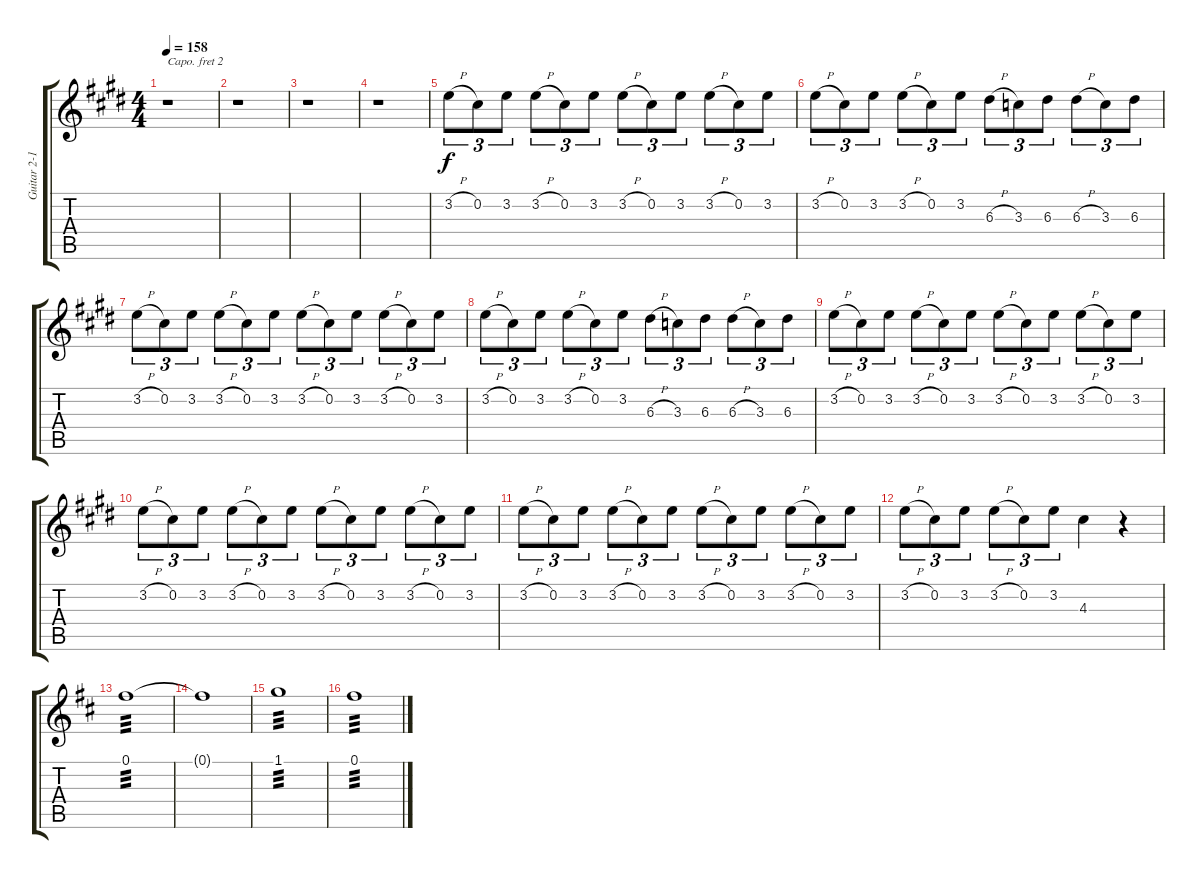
\track ("Guitar 2-1" "Guitar 2-1") {instrument acousticguitarnylon}
\staff {score tabs}
\capo 2
\tuning (E4 B3 G3 D3 A2 E2) {hide}
\ts (4 4)
\tempo 158
\clef g2
\ks e
r.1{dy mf} |
r.1 |
r.1 |
r.1 |
3.2{h}.8{tu (3 2) dy f balance 3} 0.2.8{tu (3 2)} 3.2.8{tu (3 2)} 3.2{h}.8{tu (3 2)} 0.2.8{tu (3 2)} 3.2.8{tu (3 2)} 3.2{h}.8{tu (3 2)} 0.2.8{tu (3 2)} 3.2.8{tu (3 2)} 3.2{h}.8{tu (3 2)} 0.2.8{tu (3 2)} 3.2.8{tu (3 2)} |
3.2{h}.8{tu (3 2)} 0.2.8{tu (3 2)} 3.2.8{tu (3 2)} 3.2{h}.8{tu (3 2)} 0.2.8{tu (3 2)} 3.2.8{tu (3 2)} 6.3{h}.8{tu (3 2)} 3.3.8{tu (3 2)} 6.3.8{tu (3 2)} 6.3{h}.8{tu (3 2)} 3.3.8{tu (3 2)} 6.3.8{tu (3 2)} |
3.2{h}.8{tu (3 2)} 0.2.8{tu (3 2)} 3.2.8{tu (3 2)} 3.2{h}.8{tu (3 2)} 0.2.8{tu (3 2)} 3.2.8{tu (3 2)} 3.2{h}.8{tu (3 2)} 0.2.8{tu (3 2)} 3.2.8{tu (3 2)} 3.2{h}.8{tu (3 2)} 0.2.8{tu (3 2)} 3.2.8{tu (3 2)} |
3.2{h}.8{tu (3 2)} 0.2.8{tu (3 2)} 3.2.8{tu (3 2)} 3.2{h}.8{tu (3 2)} 0.2.8{tu (3 2)} 3.2.8{tu (3 2)} 6.3{h}.8{tu (3 2)} 3.3.8{tu (3 2)} 6.3.8{tu (3 2)} 6.3{h}.8{tu (3 2)} 3.3.8{tu (3 2)} 6.3.8{tu (3 2)} |
3.2{h}.8{tu (3 2)} 0.2.8{tu (3 2)} 3.2.8{tu (3 2)} 3.2{h}.8{tu (3 2)} 0.2.8{tu (3 2)} 3.2.8{tu (3 2)} 3.2{h}.8{tu (3 2)} 0.2.8{tu (3 2)} 3.2.8{tu (3 2)} 3.2{h}.8{tu (3 2)} 0.2.8{tu (3 2)} 3.2.8{tu (3 2)} |
3.2{h}.8{tu (3 2)} 0.2.8{tu (3 2)} 3.2.8{tu (3 2)} 3.2{h}.8{tu (3 2)} 0.2.8{tu (3 2)} 3.2.8{tu (3 2)} 3.2{h}.8{tu (3 2)} 0.2.8{tu (3 2)} 3.2.8{tu (3 2)} 3.2{h}.8{tu (3 2)} 0.2.8{tu (3 2)} 3.2.8{tu (3 2)} |
3.2{h}.8{tu (3 2)} 0.2.8{tu (3 2)} 3.2.8{tu (3 2)} 3.2{h}.8{tu (3 2)} 0.2.8{tu (3 2)} 3.2.8{tu (3 2)} 3.2{h}.8{tu (3 2)} 0.2.8{tu (3 2)} 3.2.8{tu (3 2)} 3.2{h}.8{tu (3 2)} 0.2.8{tu (3 2)} 3.2.8{tu (3 2)} |
3.2{h}.8{tu (3 2)} 0.2.8{tu (3 2)} 3.2.8{tu (3 2)} 3.2{h}.8{tu (3 2)} 0.2.8{tu (3 2)} 3.2.8{tu (3 2)} 4.3.4 r.4 |
\ks d
0.1.1{tp 3 balance 8} |
0.1{t}.1 |
1.1.1{tp 3} |
0.1.1{tp 3}
